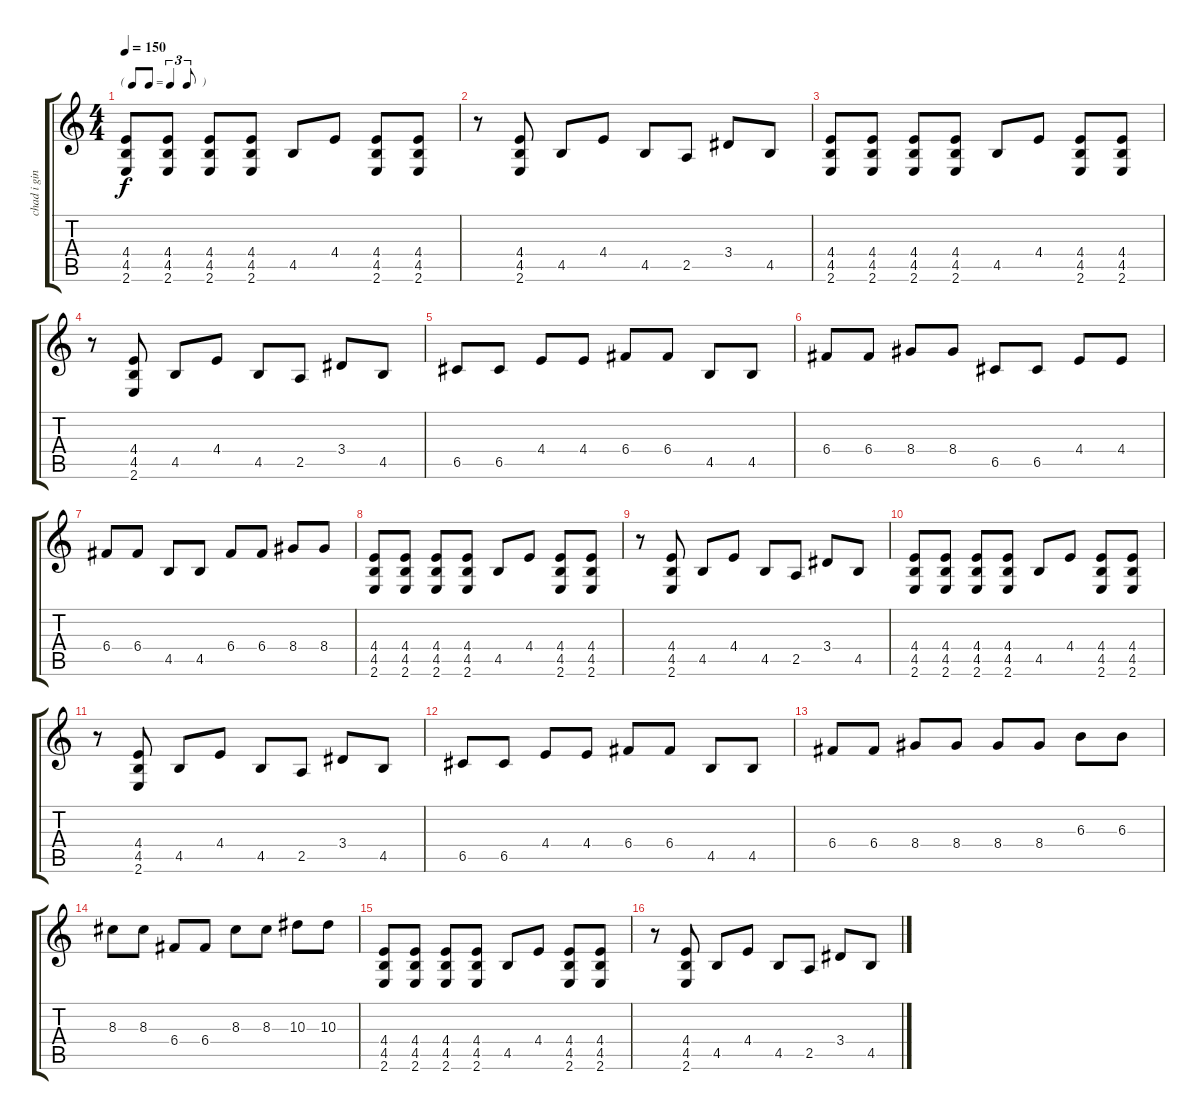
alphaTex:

\track ("chad i ginsburg" "chad i gin") {instrument distortionguitar}
\staff {score tabs}
\tuning (D4 A3 F3 C3 G2 D2) {hide}
\ts (4 4)
\tf triplet8th
\tempo 150
\clef g2
\ks c
(4.4 4.5 2.6).8{dy f instrument distortionguitar} (4.4 4.5 2.6).8 (4.4 4.5 2.6).8 (4.4 4.5 2.6).8 4.5.8 4.4.8 (4.4 4.5 2.6).8 (4.4 4.5 2.6).8 |
r.8 (4.4 4.5 2.6).8 4.5.8 4.4.8 4.5.8 2.5.8 3.4.8 4.5.8 |
(4.4 4.5 2.6).8 (4.4 4.5 2.6).8 (4.4 4.5 2.6).8 (4.4 4.5 2.6).8 4.5.8 4.4.8 (4.4 4.5 2.6).8 (4.4 4.5 2.6).8 |
r.8 (4.4 4.5 2.6).8 4.5.8 4.4.8 4.5.8 2.5.8 3.4.8 4.5.8 |
6.5.8 6.5.8 4.4.8 4.4.8 6.4.8 6.4.8 4.5.8 4.5.8 |
6.4.8 6.4.8 8.4.8 8.4.8 6.5.8 6.5.8 4.4.8 4.4.8 |
6.4.8 6.4.8 4.5.8 4.5.8 6.4.8 6.4.8 8.4.8 8.4.8 |
(4.4 4.5 2.6).8 (4.4 4.5 2.6).8 (4.4 4.5 2.6).8 (4.4 4.5 2.6).8 4.5.8 4.4.8 (4.4 4.5 2.6).8 (4.4 4.5 2.6).8 |
r.8 (4.4 4.5 2.6).8 4.5.8 4.4.8 4.5.8 2.5.8 3.4.8 4.5.8 |
(4.4 4.5 2.6).8 (4.4 4.5 2.6).8 (4.4 4.5 2.6).8 (4.4 4.5 2.6).8 4.5.8 4.4.8 (4.4 4.5 2.6).8 (4.4 4.5 2.6).8 |
r.8 (4.4 4.5 2.6).8 4.5.8 4.4.8 4.5.8 2.5.8 3.4.8 4.5.8 |
6.5.8 6.5.8 4.4.8 4.4.8 6.4.8 6.4.8 4.5.8 4.5.8 |
6.4.8 6.4.8 8.4.8 8.4.8 8.4.8 8.4.8 6.3.8 6.3.8 |
8.3.8 8.3.8 6.4.8 6.4.8 8.3.8 8.3.8 10.3.8 10.3.8 |
(4.4 4.5 2.6).8 (4.4 4.5 2.6).8 (4.4 4.5 2.6).8 (4.4 4.5 2.6).8 4.5.8 4.4.8 (4.4 4.5 2.6).8 (4.4 4.5 2.6).8 |
r.8 (4.4 4.5 2.6).8 4.5.8 4.4.8 4.5.8 2.5.8 3.4.8 4.5.8
